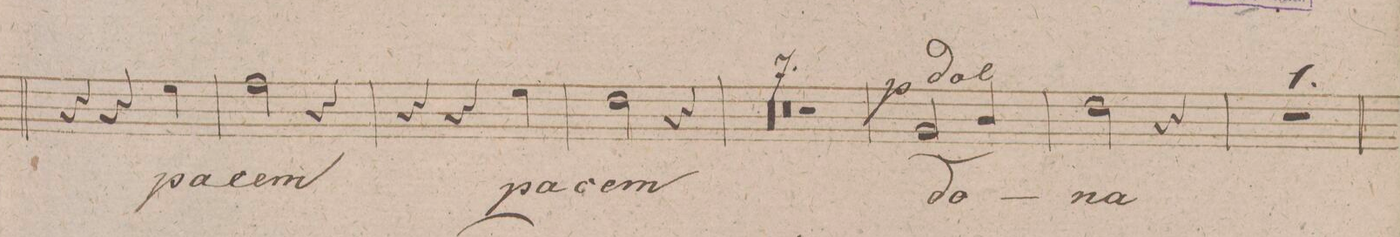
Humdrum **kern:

**kern	**text	**dynam
*I"Soprano	*	*
*clefC1	*	*
*k[f#c#g#d#]	*	*
*M3/4	*	*
4r	.	.
4r	.	.
4cc#	pa-	.
=65	=65	=65
2dd#	-cem,	.
4r	.	.
=66	=66	=66
4r	.	.
4r	.	.
4cc#	pa-	.
=67	=67	=67
2b	-cem,	.
4r	.	.
=68	=68	=68
0.r	.	.
=69	=69	=69
=70	=70	=70
=71	=71	=71
=72	=72	=72
1.r	.	.
=73	=73	=73
=74	=74	=74
2.r	.	.
=75	=75	=75
(<2e	do-	p
4g#/)	.	.
=76	=76	=76
2b	-na,	.
4r	.	.
=77	=77	=77
2.r	.	.
=78	=78	=78
*-	*-	*-
